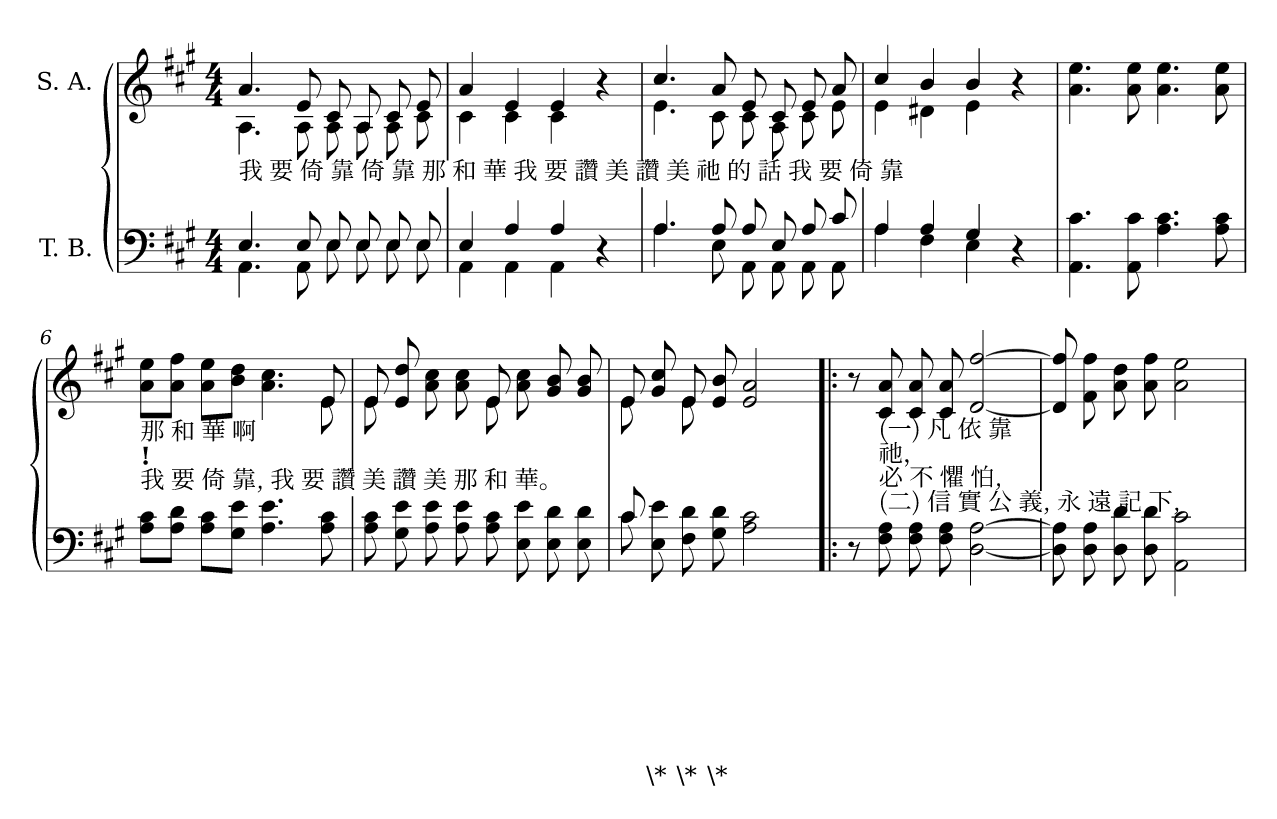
**kern	**text	**text	**text	**text	**text	**text	**text	**text	**kern
*part2	*part2	*part2	*part2	*part2	*part2	*part2	*part2	*part2	*part1
*staff2	*staff2	*staff2	*staff2	*staff2	*staff2	*staff2	*staff2	*staff2	*staff1
*I"T. B.	*	*	*	*	*	*	*	*	*I"S. A.
*clefF4	*	*	*	*	*	*	*	*	*clefG2
*k[f#c#g#]	*	*	*	*	*	*	*	*	*k[f#c#g#]
*M4/4	*	*	*	*	*	*	*	*	*M4/4
*MM80	*	*	*	*	*	*	*	*	*MM80
=1	=1	=1	=1	=1	=1	=1	=1	=1	=1
*^	*	*	*	*	*	*	*	*	*^
!	!	!	!	!	!	!	!	!	!	!LO:TX:b:t=我     要  倚  靠 倚  靠    那  和 華         我     要  讚 美  讚  美  祂  的  話         我   要  倚   靠	!
4.E/	4.AA\	.	.	.	.	.	.	.	.	4.a/	4.A\
8E/	8AA\	.	.	.	.	.	.	.	.	8e/	8A\
8E/	8E\	.	.	.	.	.	.	.	.	8c#/	8A\
8E/	8E\	.	.	.	.	.	.	.	.	8A/	8A\
8E/	8E\	.	.	.	.	.	.	.	.	8c#/	8A\
8E/	8E\	.	.	.	.	.	.	.	.	8e/	8c#\
=2	=2	=2	=2	=2	=2	=2	=2	=2	=2	=2	=2
4E/	4AA\	.	.	.	.	.	.	.	.	4a/	4c#\
4A/	4AA\	.	.	.	.	.	.	.	.	4e/	4c#\
4A/	4AA\	.	.	.	.	.	.	.	.	4e/	4c#\
4r	4ryy	.	.	.	.	.	.	.	.	4r	4ryy
=3	=3	=3	=3	=3	=3	=3	=3	=3	=3	=3	=3
4.A/	4.A\	.	.	.	.	.	.	.	.	4.cc#/	4.e\
8A/	8E\	.	.	.	.	.	.	.	.	8a/	8c#\
8A/	8AA\	.	.	.	.	.	.	.	.	8e/	8c#\
8E/	8AA\	.	.	.	.	.	.	.	.	8c#/	8A\
8A/	8AA\	.	.	.	.	.	.	.	.	8e/	8c#\
8c#/	8AA\	.	.	.	.	.	.	.	.	8a/	8e\
=4	=4	=4	=4	=4	=4	=4	=4	=4	=4	=4	=4
4A/	4A\	.	.	.	.	.	.	.	.	4cc#/	4e\
4A/	4F#\	.	.	.	.	.	.	.	.	4b/	4d#X\
4G#/	4E\	.	.	.	.	.	.	.	.	4b/	4e\
4r	4ryy	.	.	.	.	.	.	.	.	4r	4ryy
*v	*v	*	*	*	*	*	*	*	*	*	*
*	*	*	*	*	*	*	*	*	*v	*v
=5	=5	=5	=5	=5	=5	=5	=5	=5	=5
4.AA\ 4.c#\	.	.	.	.	.	.	.	.	4.a\ 4.ee\
8AA\ 8c#\	.	.	.	.	.	.	.	.	8a\ 8ee\
4.A\ 4.c#\	.	.	.	.	.	.	.	.	4.a\ 4.ee\
8A\ 8c#\	.	.	.	.	.	.	.	.	8a\ 8ee\
!!LO:LB:g=z
=6	=6	=6	=6	=6	=6	=6	=6	=6	=6
*	*	*	*	*	*	*	*	*	*^
!	!	!	!	!	!	!	!	!	!LO:TX:b:t=那       和     華  啊	!
!	!	!	!	!	!	!	!	!	!LO:TX:b:B:t=!	!
!	!	!	!	!	!	!	!	!	!LO:TX:b:t=我  要 倚 靠, 我  要 讚 美    讚  美 那  和 華。	!
8A\ 8c#\L	.	.	.	.	.	.	.	.	8a\ 8ee\L	8ryy
8A\ 8d\J	.	.	.	.	.	.	.	.	8a\ 8ff#\J	8ryy
8A\ 8c#\L	.	.	.	.	.	.	.	.	8a\ 8ee\L	8ryy
8G#\ 8e\J	.	.	.	.	.	.	.	.	8b\ 8dd\J	8ryy
4.A\ 4.e\	.	.	.	.	.	.	.	.	4.a\ 4.cc#\	4.ryy
8A\ 8c#\	.	.	.	.	.	.	.	.	8e/	8e\
=7	=7	=7	=7	=7	=7	=7	=7	=7	=7	=7
8A\ 8c#\	.	.	.	.	.	.	.	.	8e/	8e\
8G#\ 8e\	.	.	.	.	.	.	.	.	8e/ 8dd/	8ryy
8A\ 8e\	.	.	.	.	.	.	.	.	8a\ 8cc#\	8ryy
8A\ 8e\	.	.	.	.	.	.	.	.	8a\ 8cc#\	8ryy
8A\ 8c#\	.	.	.	.	.	.	.	.	8e/	8e\
8E\ 8e\	.	.	.	.	.	.	.	.	8a\ 8cc#\	8ryy
8E\ 8d\	.	.	.	.	.	.	.	.	8g#/ 8b/	8ryy
8E\ 8d\	.	.	.	.	.	.	.	.	8g#/ 8b/	8ryy
=8	=8	=8	=8	=8	=8	=8	=8	=8	=8	=8
*^	*	*	*	*	*	*	*	*	*	*
8c#/	8c#\	.	.	.	.	.	.	.	.	8e/	8e\
!	!	!	!	!	!	!	!	!	!LO:LY:a	!	!
8E\ 8e\	8ryy	.	.	.	.	.	.	.	\*	8g#/ 8cc#/	8ryy
!	!	!	!	!	!	!	!	!	!LO:LY:a	!	!
8F#\ 8d\	8ryy	.	.	.	.	.	.	.	\*	8e/	8e\
!	!	!	!	!	!	!	!	!	!LO:LY:a	!	!
8G#\ 8d\	8ryy	.	.	.	.	.	.	.	\*	8e/ 8b/	8ryy
2A\ 2c#\	2ryy	.	.	.	.	.	.	.	.	2e/ 2a/	2ryy
*v	*v	*	*	*	*	*	*	*	*	*	*
*	*	*	*	*	*	*	*	*	*v	*v
=9!|:	=9!|:	=9!|:	=9!|:	=9!|:	=9!|:	=9!|:	=9!|:	=9!|:	=9!|:
8r	.	.	.	.	.	.	.	.	8r
!	!	!	!	!	!	!	!	!	!LO:TX:b:t=(一) 凡 依 靠
!	!	!	!	!	!	!	!	!	!LO:TX:b:B:t=祂，
!	!	!	!	!	!	!	!	!	!LO:TX:b:t=必 不 懼 怕,
!	!	!	!	!	!	!	!	!	!LO:TX:b:t=(二) 信 實 公 義,      永 遠 記 下,
8F#\ 8A\	.	.	.	.	.	.	.	.	8c#/ 8a/
8F#\ 8A\	.	.	.	.	.	.	.	.	8c#/ 8a/
8F#\ 8A\	.	.	.	.	.	.	.	.	8c#/ 8a/
[2D\ [2A\	.	.	.	.	.	.	.	.	[2d/ [2ff#/
=10	=10	=10	=10	=10	=10	=10	=10	=10	=10
8D\] 8A\]	.	.	.	.	.	.	.	.	8d/] 8ff#/]
8D\ 8A\	.	.	.	.	.	.	.	.	8f#\ 8ff#\
8D\ 8d\	.	.	.	.	.	.	.	.	8a\ 8dd\
8D\ 8d\	.	.	.	.	.	.	.	.	8a\ 8ff#\
2AA\ 2c#\	.	.	.	.	.	.	.	.	2a\ 2ee\
=	=	=	=	=	=	=	=	=	=
*-	*-	*-	*-	*-	*-	*-	*-	*-	*-
